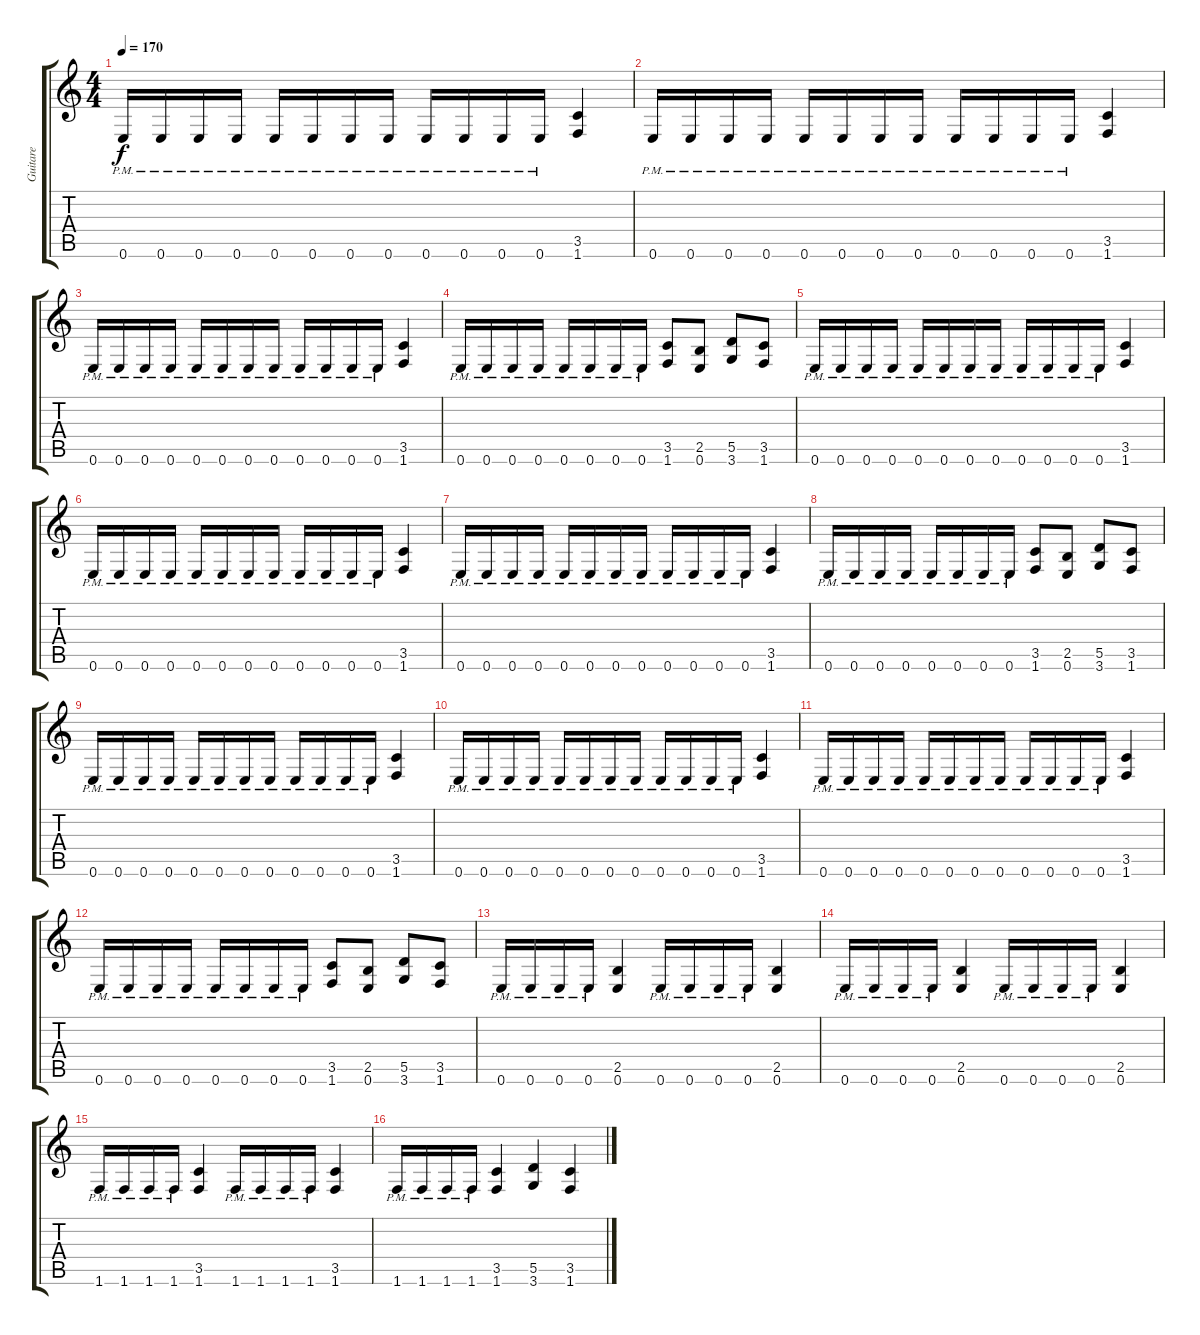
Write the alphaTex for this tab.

\track ("Guitare" "Guitare") {instrument distortionguitar}
\staff {score tabs}
\tuning (E4 B3 G3 D3 A2 E2) {hide}
\ts (4 4)
\tempo 170
\clef g2
\ks c
0.6{pm}.16{dy f} 0.6{pm}.16 0.6{pm}.16 0.6{pm}.16 0.6{pm}.16 0.6{pm}.16 0.6{pm}.16 0.6{pm}.16 0.6{pm}.16 0.6{pm}.16 0.6{pm}.16 0.6{pm}.16 (3.5 1.6).4 |
0.6{pm}.16 0.6{pm}.16 0.6{pm}.16 0.6{pm}.16 0.6{pm}.16 0.6{pm}.16 0.6{pm}.16 0.6{pm}.16 0.6{pm}.16 0.6{pm}.16 0.6{pm}.16 0.6{pm}.16 (3.5 1.6).4 |
0.6{pm}.16 0.6{pm}.16 0.6{pm}.16 0.6{pm}.16 0.6{pm}.16 0.6{pm}.16 0.6{pm}.16 0.6{pm}.16 0.6{pm}.16 0.6{pm}.16 0.6{pm}.16 0.6{pm}.16 (3.5 1.6).4 |
0.6{pm}.16 0.6{pm}.16 0.6{pm}.16 0.6{pm}.16 0.6{pm}.16 0.6{pm}.16 0.6{pm}.16 0.6{pm}.16 (3.5 1.6).8 (2.5 0.6).8 (5.5 3.6).8 (3.5 1.6).8 |
0.6{pm}.16 0.6{pm}.16 0.6{pm}.16 0.6{pm}.16 0.6{pm}.16 0.6{pm}.16 0.6{pm}.16 0.6{pm}.16 0.6{pm}.16 0.6{pm}.16 0.6{pm}.16 0.6{pm}.16 (3.5 1.6).4 |
0.6{pm}.16 0.6{pm}.16 0.6{pm}.16 0.6{pm}.16 0.6{pm}.16 0.6{pm}.16 0.6{pm}.16 0.6{pm}.16 0.6{pm}.16 0.6{pm}.16 0.6{pm}.16 0.6{pm}.16 (3.5 1.6).4 |
0.6{pm}.16 0.6{pm}.16 0.6{pm}.16 0.6{pm}.16 0.6{pm}.16 0.6{pm}.16 0.6{pm}.16 0.6{pm}.16 0.6{pm}.16 0.6{pm}.16 0.6{pm}.16 0.6{pm}.16 (3.5 1.6).4 |
0.6{pm}.16 0.6{pm}.16 0.6{pm}.16 0.6{pm}.16 0.6{pm}.16 0.6{pm}.16 0.6{pm}.16 0.6{pm}.16 (3.5 1.6).8 (2.5 0.6).8 (5.5 3.6).8 (3.5 1.6).8 |
0.6{pm}.16 0.6{pm}.16 0.6{pm}.16 0.6{pm}.16 0.6{pm}.16 0.6{pm}.16 0.6{pm}.16 0.6{pm}.16 0.6{pm}.16 0.6{pm}.16 0.6{pm}.16 0.6{pm}.16 (3.5 1.6).4 |
0.6{pm}.16 0.6{pm}.16 0.6{pm}.16 0.6{pm}.16 0.6{pm}.16 0.6{pm}.16 0.6{pm}.16 0.6{pm}.16 0.6{pm}.16 0.6{pm}.16 0.6{pm}.16 0.6{pm}.16 (3.5 1.6).4 |
0.6{pm}.16 0.6{pm}.16 0.6{pm}.16 0.6{pm}.16 0.6{pm}.16 0.6{pm}.16 0.6{pm}.16 0.6{pm}.16 0.6{pm}.16 0.6{pm}.16 0.6{pm}.16 0.6{pm}.16 (3.5 1.6).4 |
0.6{pm}.16 0.6{pm}.16 0.6{pm}.16 0.6{pm}.16 0.6{pm}.16 0.6{pm}.16 0.6{pm}.16 0.6{pm}.16 (3.5 1.6).8 (2.5 0.6).8 (5.5 3.6).8 (3.5 1.6).8 |
\section ("" "")
0.6{pm}.16 0.6{pm}.16 0.6{pm}.16 0.6{pm}.16 (2.5 0.6).4 0.6{pm}.16 0.6{pm}.16 0.6{pm}.16 0.6{pm}.16 (2.5 0.6).4 |
0.6{pm}.16 0.6{pm}.16 0.6{pm}.16 0.6{pm}.16 (2.5 0.6).4 0.6{pm}.16 0.6{pm}.16 0.6{pm}.16 0.6{pm}.16 (2.5 0.6).4 |
1.6{pm}.16 1.6{pm}.16 1.6{pm}.16 1.6{pm}.16 (3.5 1.6).4 1.6{pm}.16 1.6{pm}.16 1.6{pm}.16 1.6{pm}.16 (3.5 1.6).4 |
1.6{pm}.16 1.6{pm}.16 1.6{pm}.16 1.6{pm}.16 (3.5 1.6).4 (5.5 3.6).4 (3.5 1.6).4
